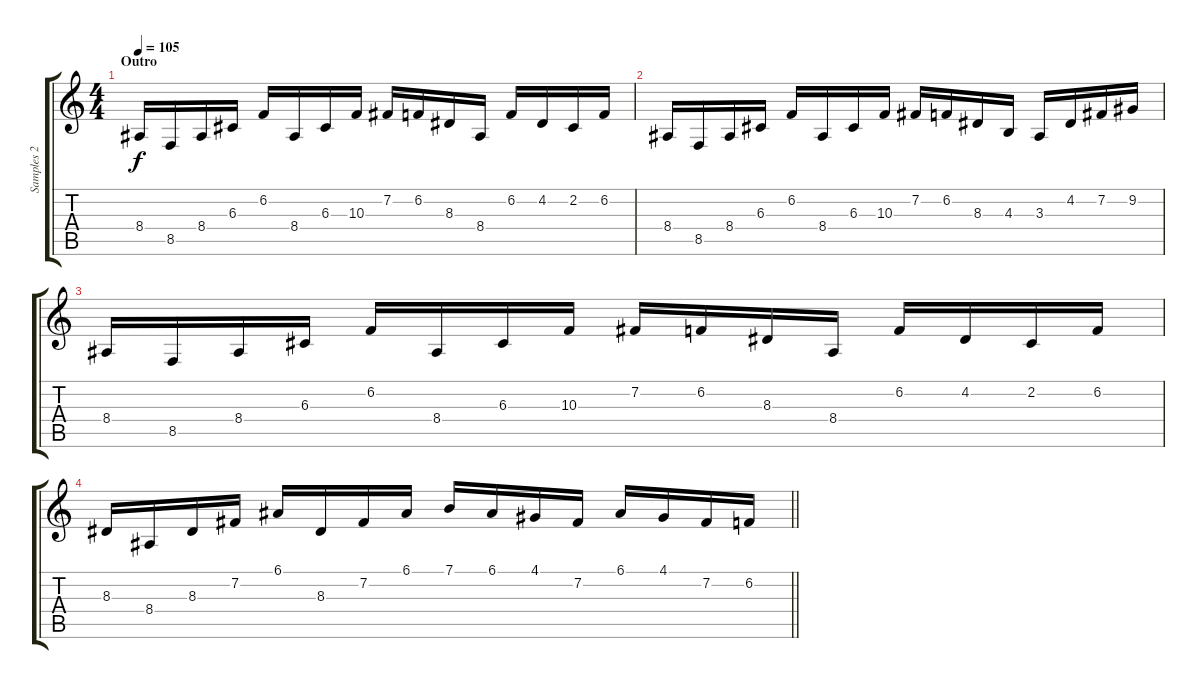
\track ("Samples 2" "Samples 2") {instrument lead2sawtooth}
\staff {score tabs}
\tuning (E4 B3 G3 D3 A2 E2) {hide}
\ts (4 4)
\section ("" "Outro")
\tempo 105
\clef g2
\ks c
8.4.16{dy f} 8.5.16 8.4.16 6.3.16 6.2.16 8.4.16 6.3.16 10.3.16 7.2.16 6.2.16 8.3.16 8.4.16 6.2.16 4.2.16 2.2.16 6.2.16 |
8.4.16 8.5.16 8.4.16 6.3.16 6.2.16 8.4.16 6.3.16 10.3.16 7.2.16 6.2.16 8.3.16 4.3.16 3.3.16 4.2.16 7.2.16 9.2.16 |
8.4.16 8.5.16 8.4.16 6.3.16 6.2.16 8.4.16 6.3.16 10.3.16 7.2.16 6.2.16 8.3.16 8.4.16 6.2.16 4.2.16 2.2.16 6.2.16 |
\barLineRight lightlight
8.3.16 8.4.16 8.3.16 7.2.16 6.1.16 8.3.16 7.2.16 6.1.16 7.1.16 6.1.16 4.1.16 7.2.16 6.1.16 4.1.16 7.2.16 6.2.16
